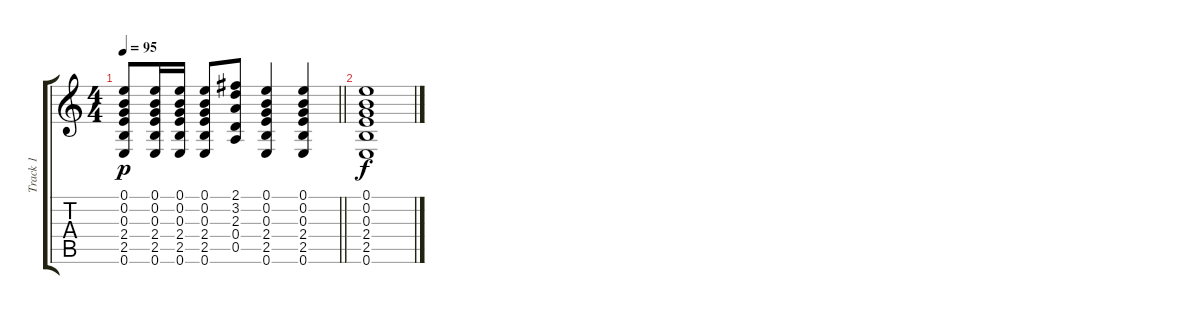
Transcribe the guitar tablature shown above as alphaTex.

\track ("Track 1" "Track 1") {instrument acousticguitarsteel}
\staff {score tabs}
\tuning (E4 B3 G3 D3 A2 E2) {hide}
\ts (4 4)
\tempo 95
\clef g2
\barLineRight lightlight
\ks c
(0.1 0.2 0.3 2.4 2.5 0.6).8{dy p} (0.1 0.2 0.3 2.4 2.5 0.6).16 (0.1 0.2 0.3 2.4 2.5 0.6).16 (0.1 0.2 0.3 2.4 2.5 0.6).8 (2.1 3.2 2.3 0.4 0.5).8 (0.1 0.2 0.3 2.4 2.5 0.6).4 (0.1 0.2 0.3 2.4 2.5 0.6).4 |
(0.1 0.2 0.3 2.4 2.5 0.6).1{dy f}
